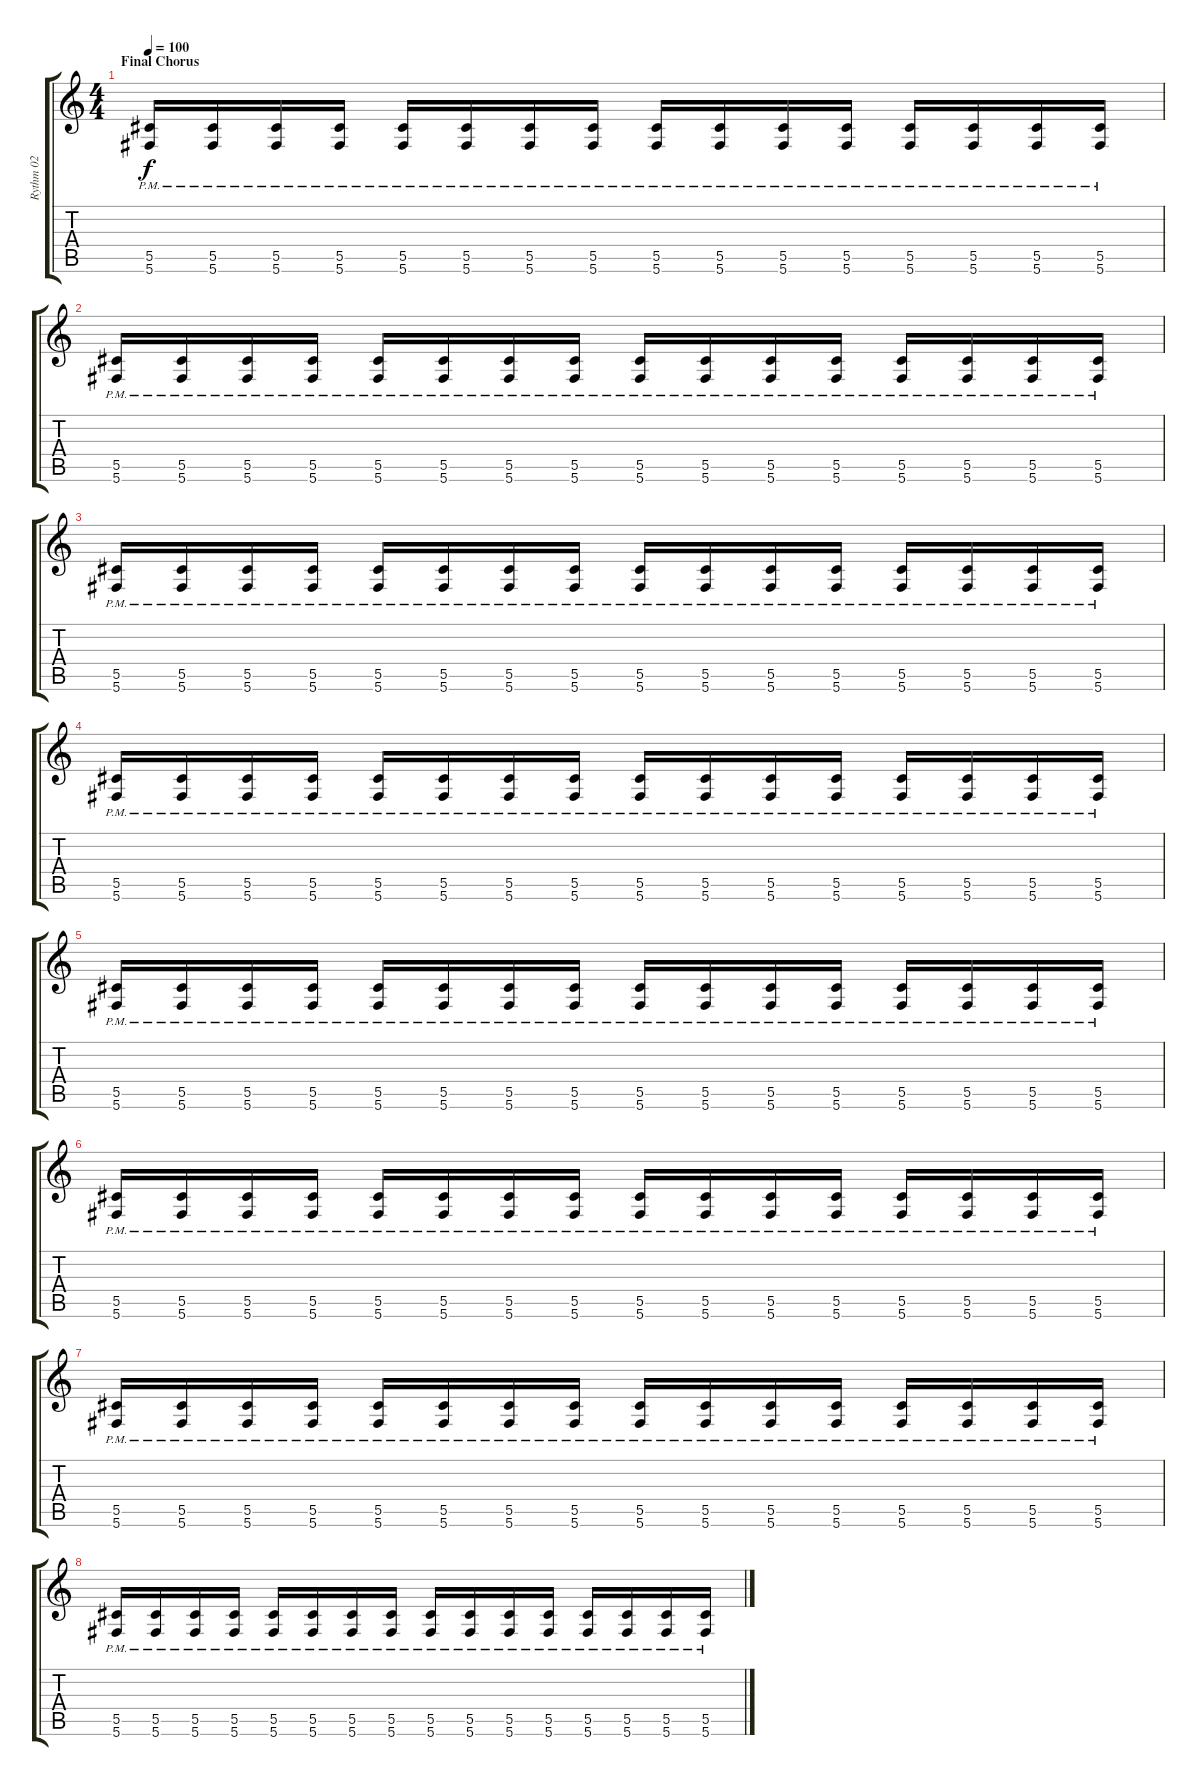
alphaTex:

\track ("Rythm 02" "Rythm 02") {instrument distortionguitar}
\staff {score tabs}
\tuning (Eb4 Bb3 Gb3 Db3 Ab2 Db2) {hide}
\ts (4 4)
\section ("" "Final Chorus")
\tempo 100
\clef g2
\ks c
(5.5{pm} 5.6{pm}).16{dy f} (5.5{pm} 5.6{pm}).16 (5.5{pm} 5.6{pm}).16 (5.5{pm} 5.6{pm}).16 (5.5{pm} 5.6{pm}).16 (5.5{pm} 5.6{pm}).16 (5.5{pm} 5.6{pm}).16 (5.5{pm} 5.6{pm}).16 (5.5{pm} 5.6{pm}).16 (5.5{pm} 5.6{pm}).16 (5.5{pm} 5.6{pm}).16 (5.5{pm} 5.6{pm}).16 (5.5{pm} 5.6{pm}).16 (5.5{pm} 5.6{pm}).16 (5.5{pm} 5.6{pm}).16 (5.5{pm} 5.6{pm}).16 |
(5.5{pm} 5.6{pm}).16 (5.5{pm} 5.6{pm}).16 (5.5{pm} 5.6{pm}).16 (5.5{pm} 5.6{pm}).16 (5.5{pm} 5.6{pm}).16 (5.5{pm} 5.6{pm}).16 (5.5{pm} 5.6{pm}).16 (5.5{pm} 5.6{pm}).16 (5.5{pm} 5.6{pm}).16 (5.5{pm} 5.6{pm}).16 (5.5{pm} 5.6{pm}).16 (5.5{pm} 5.6{pm}).16 (5.5{pm} 5.6{pm}).16 (5.5{pm} 5.6{pm}).16 (5.5{pm} 5.6{pm}).16 (5.5{pm} 5.6{pm}).16 |
(5.5{pm} 5.6{pm}).16 (5.5{pm} 5.6{pm}).16 (5.5{pm} 5.6{pm}).16 (5.5{pm} 5.6{pm}).16 (5.5{pm} 5.6{pm}).16 (5.5{pm} 5.6{pm}).16 (5.5{pm} 5.6{pm}).16 (5.5{pm} 5.6{pm}).16 (5.5{pm} 5.6{pm}).16 (5.5{pm} 5.6{pm}).16 (5.5{pm} 5.6{pm}).16 (5.5{pm} 5.6{pm}).16 (5.5{pm} 5.6{pm}).16 (5.5{pm} 5.6{pm}).16 (5.5{pm} 5.6{pm}).16 (5.5{pm} 5.6{pm}).16 |
(5.5{pm} 5.6{pm}).16 (5.5{pm} 5.6{pm}).16 (5.5{pm} 5.6{pm}).16 (5.5{pm} 5.6{pm}).16 (5.5{pm} 5.6{pm}).16 (5.5{pm} 5.6{pm}).16 (5.5{pm} 5.6{pm}).16 (5.5{pm} 5.6{pm}).16 (5.5{pm} 5.6{pm}).16 (5.5{pm} 5.6{pm}).16 (5.5{pm} 5.6{pm}).16 (5.5{pm} 5.6{pm}).16 (5.5{pm} 5.6{pm}).16 (5.5{pm} 5.6{pm}).16 (5.5{pm} 5.6{pm}).16 (5.5{pm} 5.6{pm}).16 |
(5.5{pm} 5.6{pm}).16 (5.5{pm} 5.6{pm}).16 (5.5{pm} 5.6{pm}).16 (5.5{pm} 5.6{pm}).16 (5.5{pm} 5.6{pm}).16 (5.5{pm} 5.6{pm}).16 (5.5{pm} 5.6{pm}).16 (5.5{pm} 5.6{pm}).16 (5.5{pm} 5.6{pm}).16 (5.5{pm} 5.6{pm}).16 (5.5{pm} 5.6{pm}).16 (5.5{pm} 5.6{pm}).16 (5.5{pm} 5.6{pm}).16 (5.5{pm} 5.6{pm}).16 (5.5{pm} 5.6{pm}).16 (5.5{pm} 5.6{pm}).16 |
(5.5{pm} 5.6{pm}).16 (5.5{pm} 5.6{pm}).16 (5.5{pm} 5.6{pm}).16 (5.5{pm} 5.6{pm}).16 (5.5{pm} 5.6{pm}).16 (5.5{pm} 5.6{pm}).16 (5.5{pm} 5.6{pm}).16 (5.5{pm} 5.6{pm}).16 (5.5{pm} 5.6{pm}).16 (5.5{pm} 5.6{pm}).16 (5.5{pm} 5.6{pm}).16 (5.5{pm} 5.6{pm}).16 (5.5{pm} 5.6{pm}).16 (5.5{pm} 5.6{pm}).16 (5.5{pm} 5.6{pm}).16 (5.5{pm} 5.6{pm}).16 |
(5.5{pm} 5.6{pm}).16 (5.5{pm} 5.6{pm}).16 (5.5{pm} 5.6{pm}).16 (5.5{pm} 5.6{pm}).16 (5.5{pm} 5.6{pm}).16 (5.5{pm} 5.6{pm}).16 (5.5{pm} 5.6{pm}).16 (5.5{pm} 5.6{pm}).16 (5.5{pm} 5.6{pm}).16 (5.5{pm} 5.6{pm}).16 (5.5{pm} 5.6{pm}).16 (5.5{pm} 5.6{pm}).16 (5.5{pm} 5.6{pm}).16 (5.5{pm} 5.6{pm}).16 (5.5{pm} 5.6{pm}).16 (5.5{pm} 5.6{pm}).16 |
(5.5{pm} 5.6{pm}).16 (5.5{pm} 5.6{pm}).16 (5.5{pm} 5.6{pm}).16 (5.5{pm} 5.6{pm}).16 (5.5{pm} 5.6{pm}).16 (5.5{pm} 5.6{pm}).16 (5.5{pm} 5.6{pm}).16 (5.5{pm} 5.6{pm}).16 (5.5{pm} 5.6{pm}).16 (5.5{pm} 5.6{pm}).16 (5.5{pm} 5.6{pm}).16 (5.5{pm} 5.6{pm}).16 (5.5{pm} 5.6{pm}).16 (5.5{pm} 5.6{pm}).16 (5.5{pm} 5.6{pm}).16 (5.5{pm} 5.6{pm}).16
